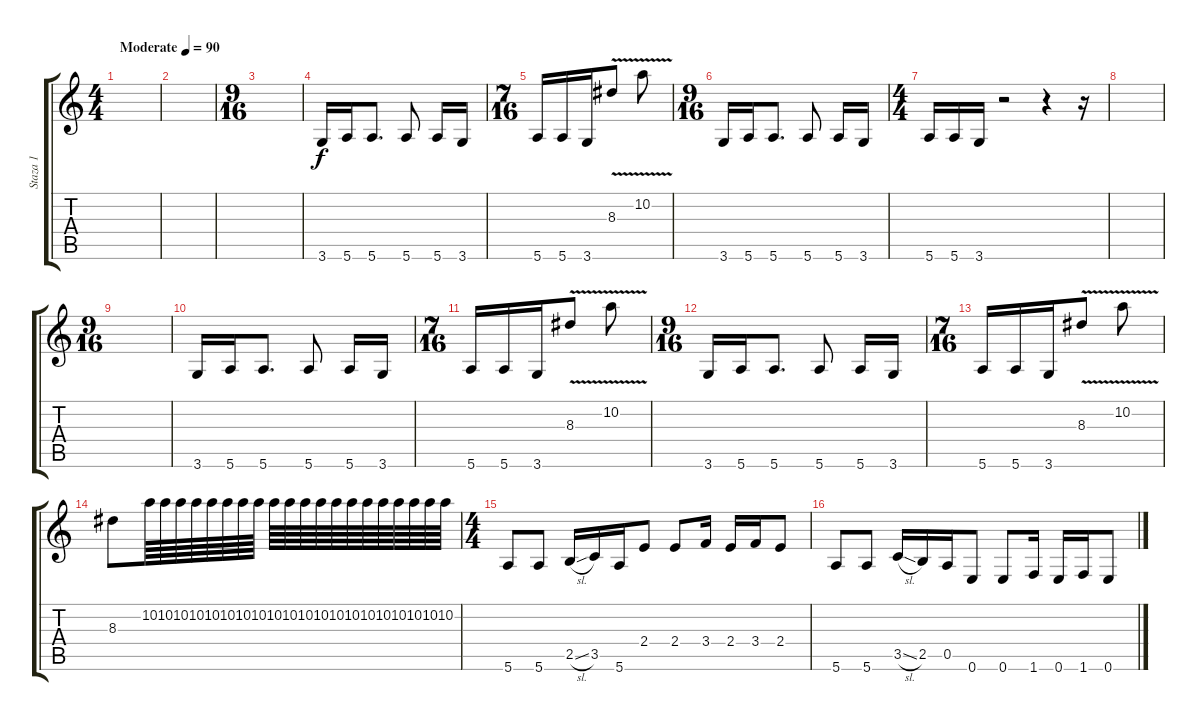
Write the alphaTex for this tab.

\track ("Staza 1" "Staza 1") {instrument distortionguitar}
\staff {score tabs}
\tuning (E4 B3 G3 D3 A2 E2) {hide}
\ts (4 4)
\tempo (90 "Moderate")
\clef g2
\ks c
|
|
\ts (9 16)
|
3.6.16 5.6.16 5.6.8{d} 5.6.8 5.6.16 3.6.16 |
\ts (7 16)
5.6.16 5.6.16 3.6.16 8.3{v}.8 10.2{v}.8 |
\ts (9 16)
3.6.16 5.6.16 5.6.8{d} 5.6.8 5.6.16 3.6.16 |
\ts (4 4)
5.6.16 5.6.16 3.6.16 r.2 r.4 r.16 |
|
\ts (9 16)
|
3.6.16 5.6.16 5.6.8{d} 5.6.8 5.6.16 3.6.16 |
\ts (7 16)
5.6.16 5.6.16 3.6.16 8.3{v}.8 10.2{v}.8 |
\ts (9 16)
3.6.16 5.6.16 5.6.8{d} 5.6.8 5.6.16 3.6.16 |
\ts (7 16)
5.6.16 5.6.16 3.6.16 8.3{v}.8 10.2{v}.8 |
8.3.8{volume 3} 10.2.64 10.2.64 10.2.64{volume 4} 10.2.64 10.2.64{volume 5} 10.2.64 10.2.64{volume 6} 10.2.64 10.2.64{volume 7} 10.2.64 10.2.64{volume 8} 10.2.64 10.2.64{volume 9} 10.2.64 10.2.64{volume 10} 10.2.64{volume 11} 10.2.64{volume 12} 10.2.64{volume 13} 10.2.64{volume 14} 10.2.64{volume 16} |
\ts (4 4)
5.6.8 5.6.8 2.5{sl}.16 3.5.16 5.6.16 2.4.8 2.4.8 3.4.16 2.4.16 3.4.16 2.4.8 |
5.6.8 5.6.8 3.5{sl}.16 2.5.16 0.5.16 0.6.8 0.6.8 1.6.16 0.6.16 1.6.16 0.6.8
